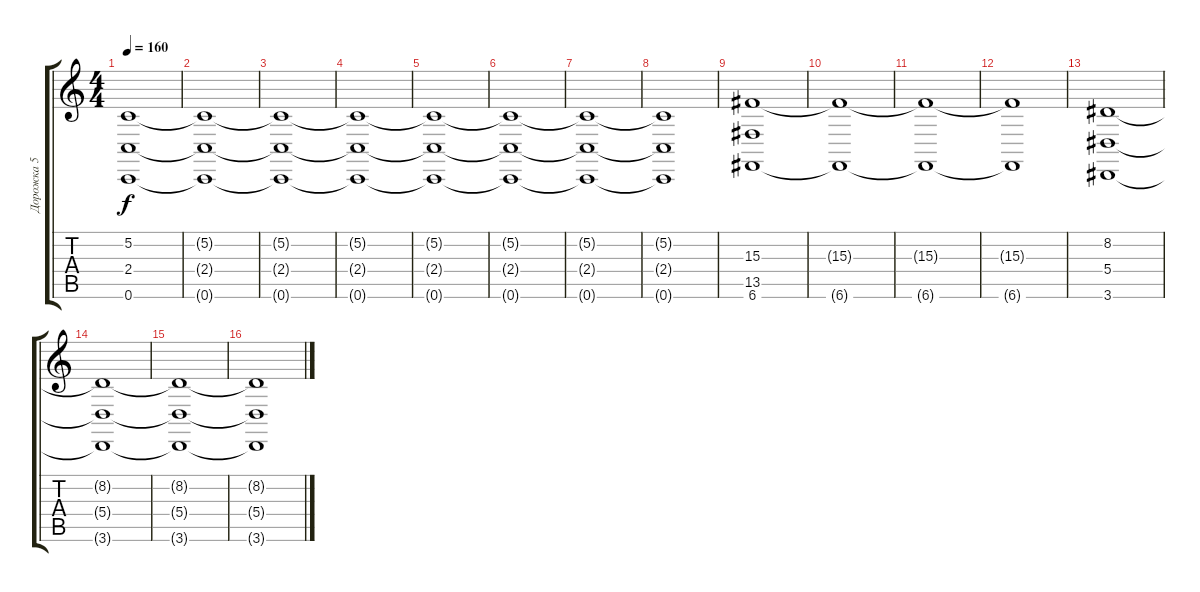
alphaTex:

\track ("Дорожка 5" "Дорожка 5") {instrument stringensemble1}
\staff {score tabs}
\tuning (C4 G3 Eb3 Bb2 F2 C2) {hide}
\ts (4 4)
\tempo 160
\clef g2
\ks c
(5.2 2.4 0.6).1{dy f} |
(5.2{t} 2.4{t} 0.6{t}).1 |
(5.2{t} 2.4{t} 0.6{t}).1 |
(5.2{t} 2.4{t} 0.6{t}).1 |
(5.2{t} 2.4{t} 0.6{t}).1 |
(5.2{t} 2.4{t} 0.6{t}).1 |
(5.2{t} 2.4{t} 0.6{t}).1 |
(5.2{t} 2.4{t} 0.6{t}).1 |
(15.3 13.5 6.6).1 |
(15.3{t} 6.6{t}).1 |
(15.3{t} 6.6{t}).1 |
(15.3{t} 6.6{t}).1 |
(8.2 5.4 3.6).1 |
(8.2{t} 5.4{t} 3.6{t}).1 |
(8.2{t} 5.4{t} 3.6{t}).1 |
(8.2{t} 5.4{t} 3.6{t}).1
